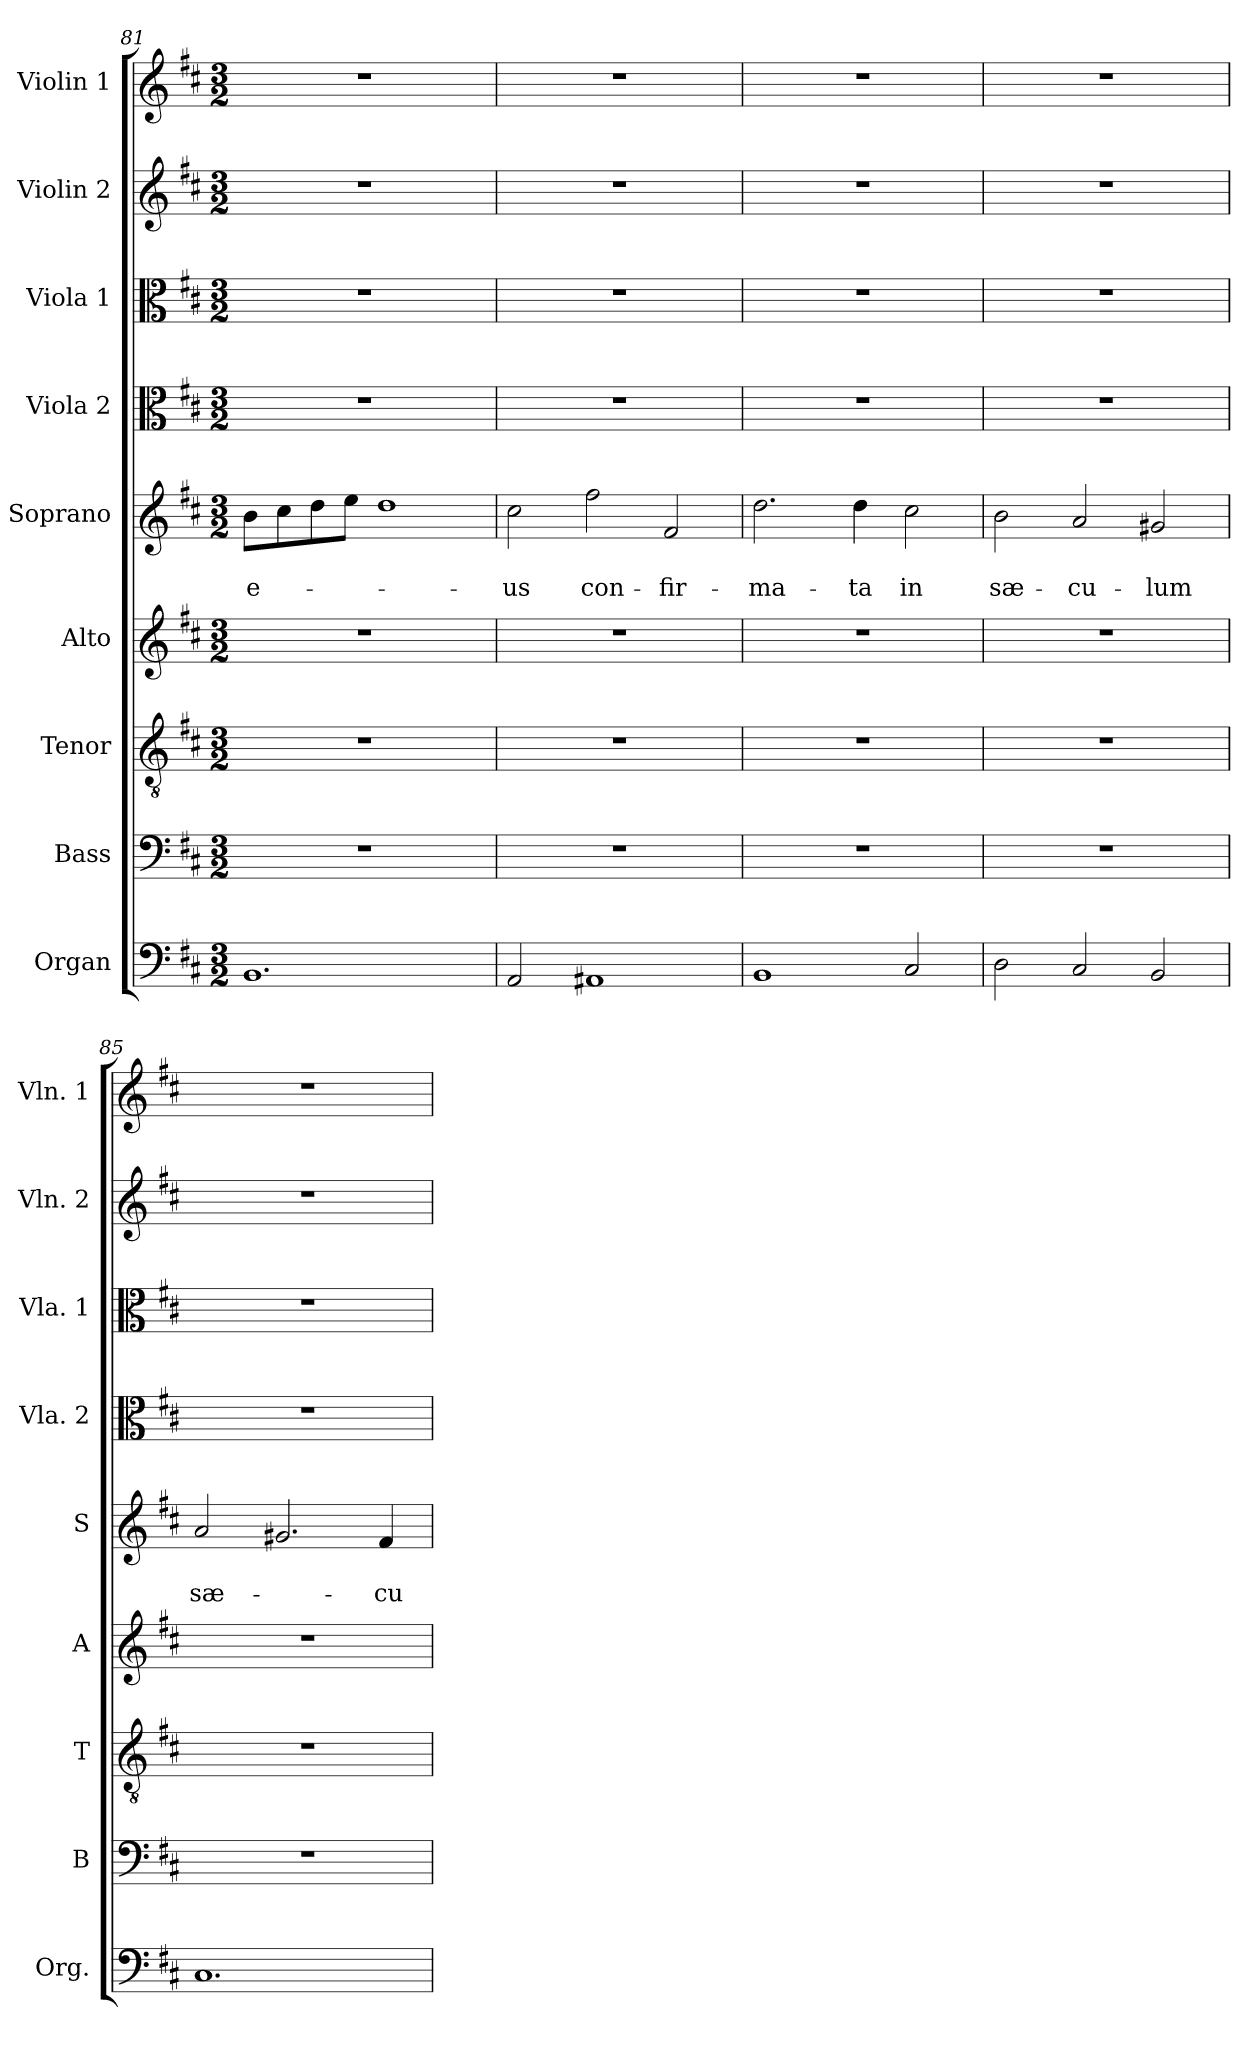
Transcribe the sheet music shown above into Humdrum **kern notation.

**kern	**kern	**kern	**kern	**kern	**text	**text	**kern	**kern	**kern	**kern
*part9	*part8	*part7	*part6	*part5	*part5	*part5	*part4	*part3	*part2	*part1
*staff9	*staff8	*staff7	*staff6	*staff5	*staff5	*staff5	*staff4	*staff3	*staff2	*staff1
*I"Organ	*I"Bass	*I"Tenor	*I"Alto	*I"Soprano	*	*	*I"Viola 2	*I"Viola 1	*I"Violin 2	*I"Violin 1
*I'Org.	*I'B	*I'T	*I'A	*I'S	*	*	*I'Vla. 2	*I'Vla. 1	*I'Vln. 2	*I'Vln. 1
*clefF4	*clefF4	*clefGv2	*clefG2	*clefG2	*	*	*clefC3	*clefC3	*clefG2	*clefG2
*k[f#c#]	*k[f#c#]	*k[f#c#]	*k[f#c#]	*k[f#c#]	*	*	*k[f#c#]	*k[f#c#]	*k[f#c#]	*k[f#c#]
*D:	*D:	*D:	*D:	*D:	*	*	*D:	*D:	*D:	*D:
*M3/2	*M3/2	*M3/2	*M3/2	*M3/2	*	*	*M3/2	*M3/2	*M3/2	*M3/2
=81	=81	=81	=81	=81	=81	=81	=81	=81	=81	=81
!	!	!	!	!	!	!LO:LY:b	!	!	!	!
1.BB	1.r	1.r	1.r	8b\L	.	e-	1.r	1.r	1.r	1.r
.	.	.	.	8cc#\	.	.	.	.	.	.
.	.	.	.	8dd\	.	.	.	.	.	.
.	.	.	.	8ee\J	.	.	.	.	.	.
.	.	.	.	1dd>	.	.	.	.	.	.
=82	=82	=82	=82	=82	=82	=82	=82	=82	=82	=82
!	!	!	!	!	!	!LO:LY:b	!	!	!	!
2AA/	1.r	1.r	1.r	2cc#\	.	-us	1.r	1.r	1.r	1.r
!	!	!	!	!	!	!LO:LY:b	!	!	!	!
1AA#X	.	.	.	2ff#\	.	con-	.	.	.	.
!	!	!	!	!	!	!LO:LY:b	!	!	!	!
.	.	.	.	2f#/	.	-fir-	.	.	.	.
=83	=83	=83	=83	=83	=83	=83	=83	=83	=83	=83
!	!	!	!	!	!	!LO:LY:b	!	!	!	!
1BB	1.r	1.r	1.r	2.dd\	.	-ma-	1.r	1.r	1.r	1.r
!	!	!	!	!	!	!LO:LY:b	!	!	!	!
.	.	.	.	4dd\	.	-ta	.	.	.	.
!	!	!	!	!	!	!LO:LY:b	!	!	!	!
2C#/	.	.	.	2cc#\	.	in	.	.	.	.
=84	=84	=84	=84	=84	=84	=84	=84	=84	=84	=84
!	!	!	!	!	!	!LO:LY:b	!	!	!	!
2D\	1.r	1.r	1.r	2b\	.	sæ-	1.r	1.r	1.r	1.r
!	!	!	!	!	!	!LO:LY:b	!	!	!	!
2C#/	.	.	.	2a/	.	-cu-	.	.	.	.
!	!	!	!	!	!	!LO:LY:b	!	!	!	!
2BB/	.	.	.	2g#X/	.	-lum	.	.	.	.
!!LO:LB:g=z
=85	=85	=85	=85	=85	=85	=85	=85	=85	=85	=85
!	!	!	!	!	!	!LO:LY:b	!	!	!	!
1.C#	1.r	1.r	1.r	2a/	.	sæ-	1.r	1.r	1.r	1.r
.	.	.	.	2.g#X>/	.	.	.	.	.	.
!	!	!	!	!	!	!LO:LY:b	!	!	!	!
.	.	.	.	4f#/	.	-cu-	.	.	.	.
=	=	=	=	=	=	=	=	=	=	=
*-	*-	*-	*-	*-	*-	*-	*-	*-	*-	*-
